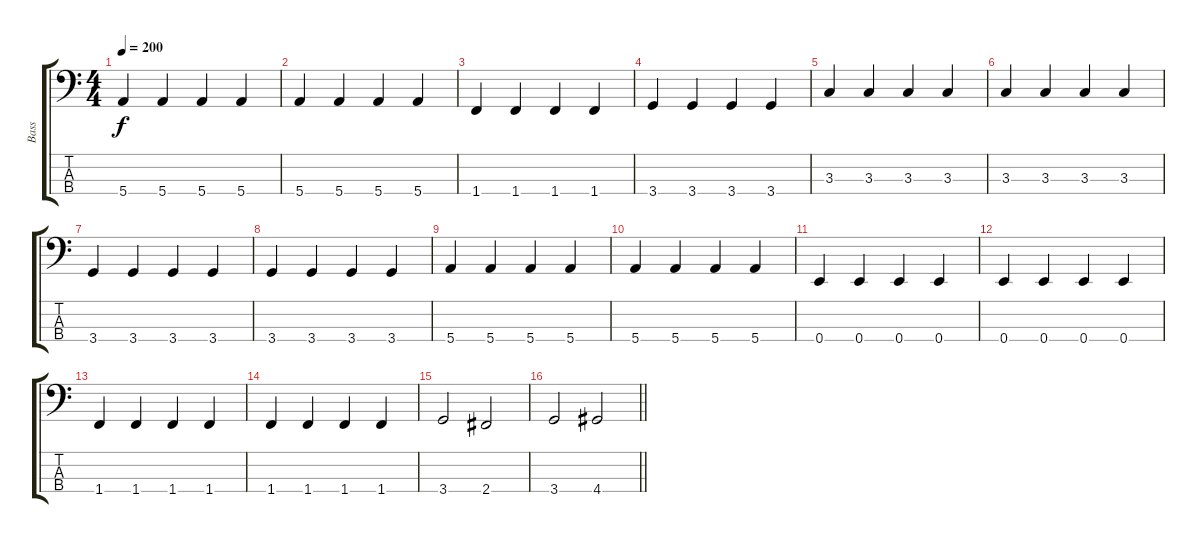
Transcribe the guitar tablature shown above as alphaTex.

\track ("Bass" "Bass") {instrument slapbass1}
\staff {score tabs}
\tuning (G2 D2 A1 E1) {hide}
\ts (4 4)
\tempo 200
\clef f4
\ks c
5.4.4{dy f} 5.4.4 5.4.4 5.4.4 |
5.4.4 5.4.4 5.4.4 5.4.4 |
1.4.4 1.4.4 1.4.4 1.4.4 |
3.4.4 3.4.4 3.4.4 3.4.4 |
3.3.4 3.3.4 3.3.4 3.3.4 |
3.3.4 3.3.4 3.3.4 3.3.4 |
3.4.4 3.4.4 3.4.4 3.4.4 |
3.4.4 3.4.4 3.4.4 3.4.4 |
5.4.4 5.4.4 5.4.4 5.4.4 |
5.4.4 5.4.4 5.4.4 5.4.4 |
0.4.4 0.4.4 0.4.4 0.4.4 |
0.4.4 0.4.4 0.4.4 0.4.4 |
1.4.4 1.4.4 1.4.4 1.4.4 |
1.4.4 1.4.4 1.4.4 1.4.4 |
3.4.2 2.4.2 |
\barLineRight lightlight
3.4.2 4.4.2
